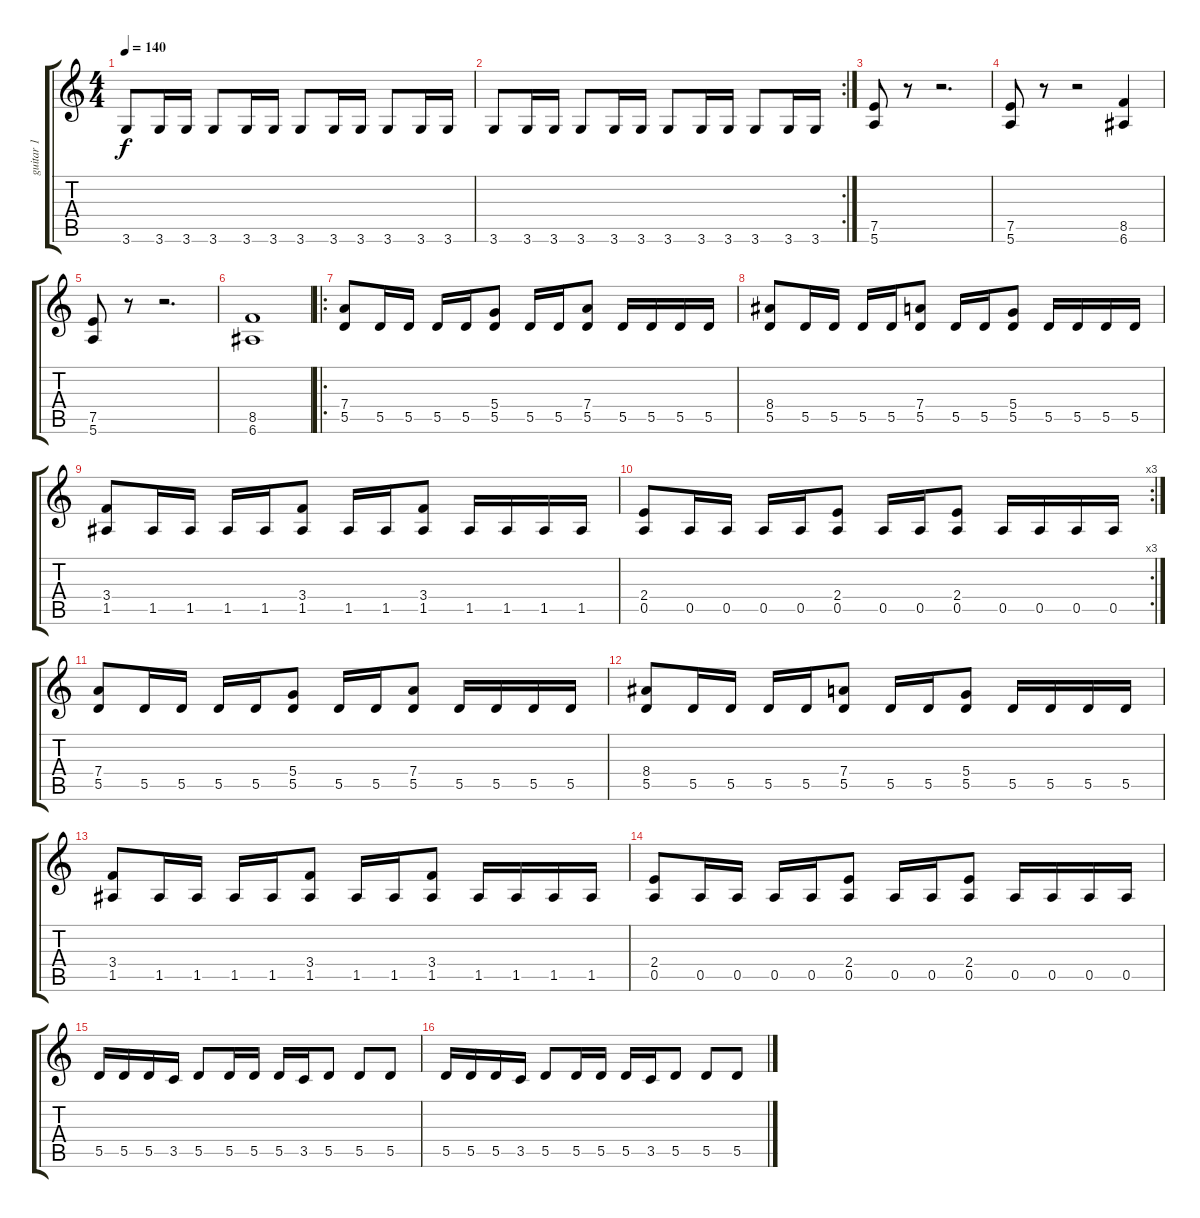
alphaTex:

\track ("guitar 1" "guitar 1") {instrument distortionguitar}
\staff {score tabs}
\tuning (E4 B3 G3 D3 A2 E2) {hide}
\ts (4 4)
\tempo 140
\clef g2
\ks c
3.6.8{dy f} 3.6.16 3.6.16 3.6.8 3.6.16 3.6.16 3.6.8 3.6.16 3.6.16 3.6.8 3.6.16 3.6.16 |
\rc 2
3.6.8 3.6.16 3.6.16 3.6.8 3.6.16 3.6.16 3.6.8 3.6.16 3.6.16 3.6.8 3.6.16 3.6.16 |
(7.5 5.6).8 r.8 r.2{d} |
(7.5 5.6).8 r.8 r.2 (8.5 6.6).4 |
(7.5 5.6).8 r.8 r.2{d} |
(8.5 6.6).1 |
\ro
(7.4 5.5).8 5.5.16 5.5.16 5.5.16 5.5.16 (5.4 5.5).8 5.5.16 5.5.16 (7.4 5.5).8 5.5.16 5.5.16 5.5.16 5.5.16 |
(8.4 5.5).8 5.5.16 5.5.16 5.5.16 5.5.16 (7.4 5.5).8 5.5.16 5.5.16 (5.4 5.5).8 5.5.16 5.5.16 5.5.16 5.5.16 |
(3.4 1.5).8 1.5.16 1.5.16 1.5.16 1.5.16 (3.4 1.5).8 1.5.16 1.5.16 (3.4 1.5).8 1.5.16 1.5.16 1.5.16 1.5.16 |
\rc 3
(2.4 0.5).8 0.5.16 0.5.16 0.5.16 0.5.16 (2.4 0.5).8 0.5.16 0.5.16 (2.4 0.5).8 0.5.16 0.5.16 0.5.16 0.5.16 |
(7.4 5.5).8 5.5.16 5.5.16 5.5.16 5.5.16 (5.4 5.5).8 5.5.16 5.5.16 (7.4 5.5).8 5.5.16 5.5.16 5.5.16 5.5.16 |
(8.4 5.5).8 5.5.16 5.5.16 5.5.16 5.5.16 (7.4 5.5).8 5.5.16 5.5.16 (5.4 5.5).8 5.5.16 5.5.16 5.5.16 5.5.16 |
(3.4 1.5).8 1.5.16 1.5.16 1.5.16 1.5.16 (3.4 1.5).8 1.5.16 1.5.16 (3.4 1.5).8 1.5.16 1.5.16 1.5.16 1.5.16 |
(2.4 0.5).8 0.5.16 0.5.16 0.5.16 0.5.16 (2.4 0.5).8 0.5.16 0.5.16 (2.4 0.5).8 0.5.16 0.5.16 0.5.16 0.5.16 |
5.5.16 5.5.16 5.5.16 3.5.16 5.5.8 5.5.16 5.5.16 5.5.16 3.5.16 5.5.8 5.5.8 5.5.8 |
5.5.16 5.5.16 5.5.16 3.5.16 5.5.8 5.5.16 5.5.16 5.5.16 3.5.16 5.5.8 5.5.8 5.5.8
